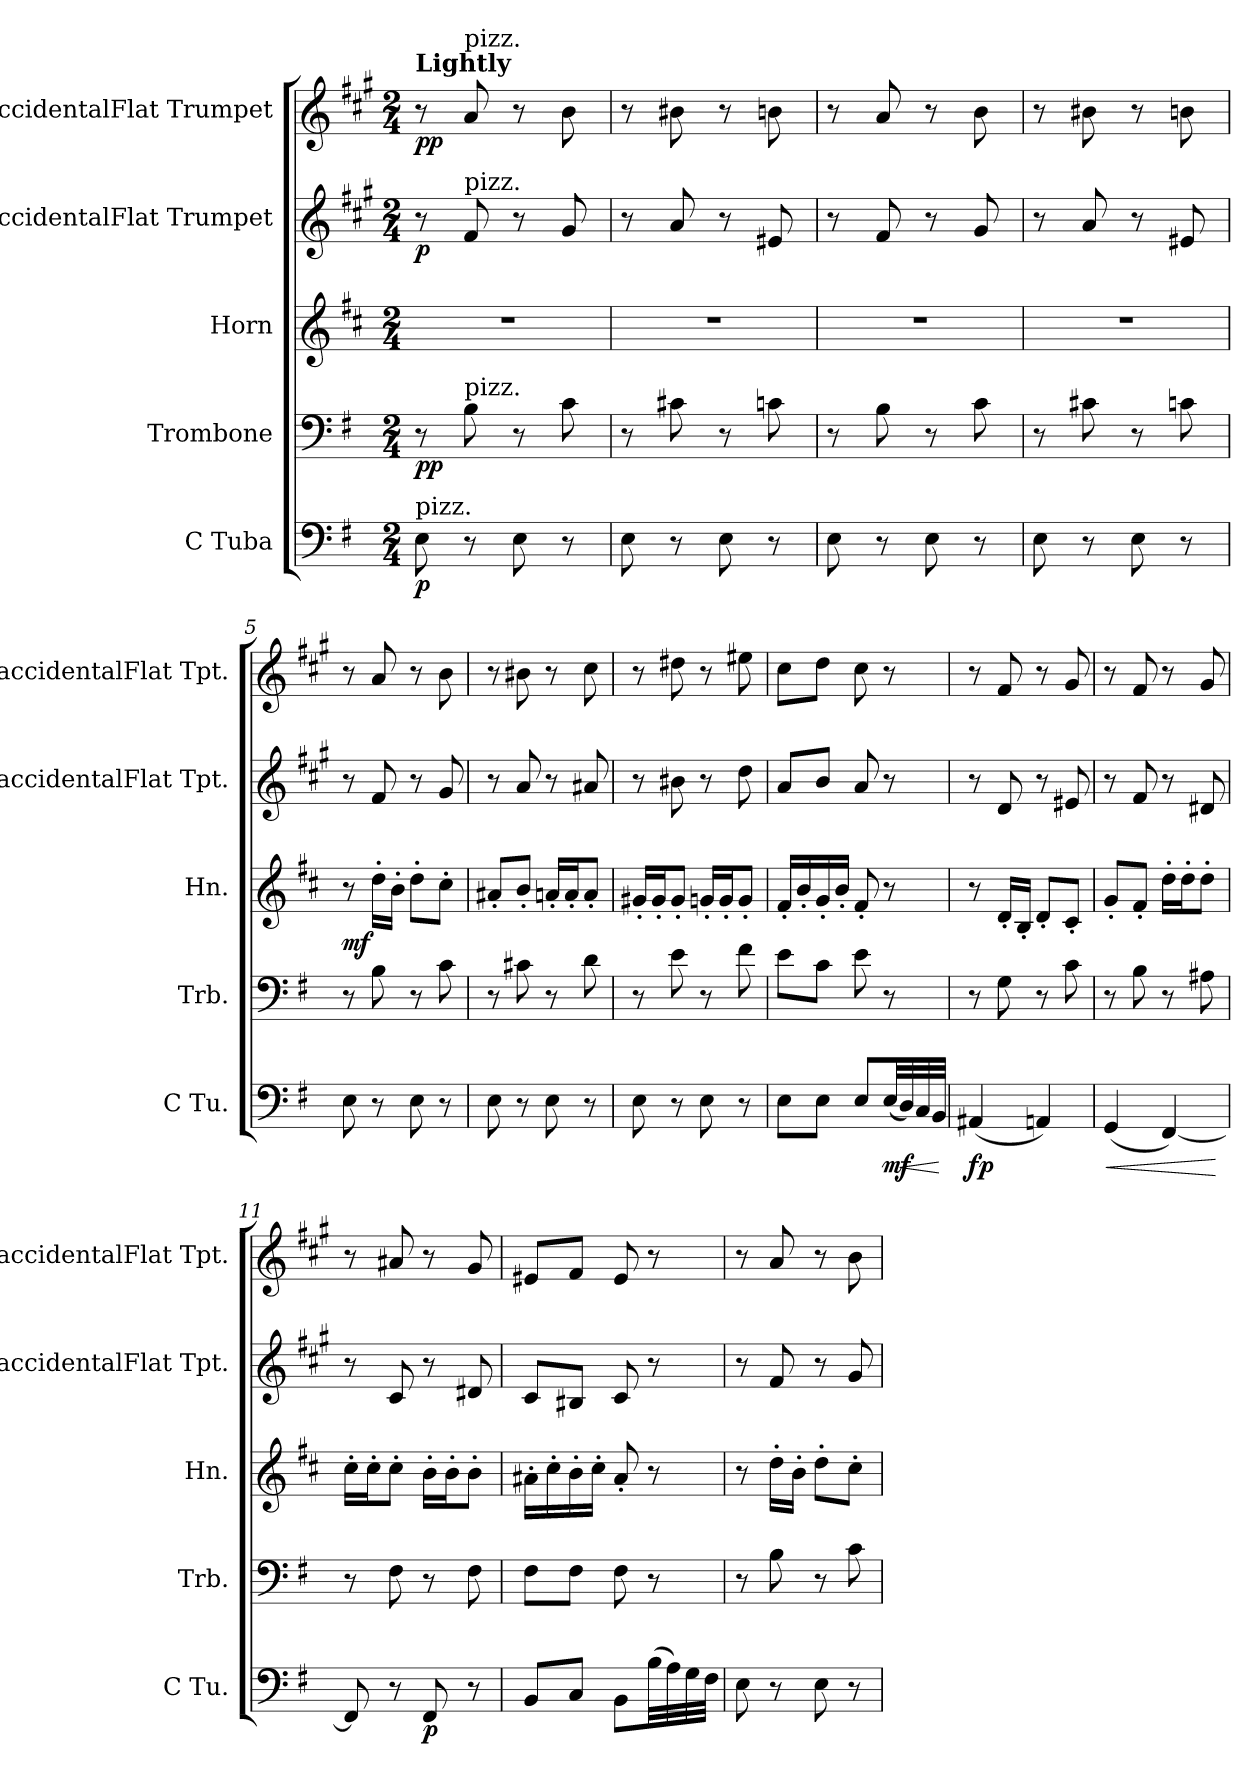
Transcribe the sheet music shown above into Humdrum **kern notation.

**kern	**dynam	**kern	**dynam	**kern	**dynam	**kern	**dynam	**kern	**dynam
*part5	*part5	*part4	*part4	*part3	*part3	*part2	*part2	*part1	*part1
*staff5	*staff5	*staff4	*staff4	*staff3	*staff3	*staff2	*staff2	*staff1	*staff1
*I"C Tuba	*	*I"Trombone	*	*I"Horn	*	*I"BaccidentalFlat Trumpet	*	*I"BaccidentalFlat Trumpet	*
*I'C Tu.	*	*I'Trb.	*	*I'Hn.	*	*I'BaccidentalFlat Tpt.	*	*I'BaccidentalFlat Tpt.	*
*clefF4	*	*clefF4	*	*clefG2	*	*clefG2	*	*clefG2	*
*	*	*	*	*ITrd4c7	*	*ITrd1c2	*	*ITrd1c2	*
*k[f#]	*	*k[f#]	*	*k[f#]	*	*k[f#]	*	*k[f#]	*
*M2/4	*	*M2/4	*	*M2/4	*	*M2/4	*	*M2/4	*
*MM54	*	*MM54	*	*MM54	*	*MM54	*	*MM54	*
=1	=1	=1	=1	=1	=1	=1	=1	=1	=1
!	!	!	!	!	!	!	!	!LO:TX:a:B:t=Lightly	!
!LO:TX:a:t=pizz.	!	!	!	!	!	!	!	!	!
!	!LO:DY:b	!	!LO:DY:b	!	!	!	!LO:DY:b	!	!LO:DY:b
8E\	p	8r	pp	2r	.	8r	p	8r	pp
!	!	!	!	!	!	!	!	!LO:TX:a:t=pizz.	!
!	!	!	!	!	!	!LO:TX:a:t=pizz.	!	!	!
!	!	!LO:TX:a:t=pizz.	!	!	!	!	!	!	!
8r	.	8B\	.	.	.	8e/	.	8g/	.
8E\	.	8r	.	.	.	8r	.	8r	.
8r	.	8c\	.	.	.	8f#/	.	8a\	.
=2	=2	=2	=2	=2	=2	=2	=2	=2	=2
8E\	.	8r	.	2r	.	8r	.	8r	.
8r	.	8c#X\	.	.	.	8g/	.	8a#X\	.
8E\	.	8r	.	.	.	8r	.	8r	.
8r	.	8cn\	.	.	.	8d#X/	.	8an\	.
=3	=3	=3	=3	=3	=3	=3	=3	=3	=3
8E\	.	8r	.	2r	.	8r	.	8r	.
8r	.	8B\	.	.	.	8e/	.	8g/	.
8E\	.	8r	.	.	.	8r	.	8r	.
8r	.	8c\	.	.	.	8f#/	.	8a\	.
=4	=4	=4	=4	=4	=4	=4	=4	=4	=4
8E\	.	8r	.	2r	.	8r	.	8r	.
8r	.	8c#X\	.	.	.	8g/	.	8a#X\	.
8E\	.	8r	.	.	.	8r	.	8r	.
8r	.	8cn\	.	.	.	8d#X/	.	8an\	.
=5	=5	=5	=5	=5	=5	=5	=5	=5	=5
!	!	!	!	!	!LO:DY:b	!	!	!	!
8E\	.	8r	.	8r	mf	8r	.	8r	.
8r	.	8B\	.	16g'\LL	.	8e/	.	8g/	.
.	.	.	.	16e'\JJ	.	.	.	.	.
8E\	.	8r	.	8g'\L	.	8r	.	8r	.
8r	.	8c\	.	8f#'\J	.	8f#/	.	8a\	.
=6	=6	=6	=6	=6	=6	=6	=6	=6	=6
8E\	.	8r	.	8d#X'/L	.	8r	.	8r	.
8r	.	8c#X\	.	8e'/J	.	8g/	.	8a#X\	.
8E\	.	8r	.	16dn'/LL	.	8r	.	8r	.
.	.	.	.	16d'/J	.	.	.	.	.
8r	.	8d\	.	8d'/J	.	8g#X/	.	8b\	.
!!LO:LB:g=z
=7	=7	=7	=7	=7	=7	=7	=7	=7	=7
8E\	.	8r	.	16c#X'/LL	.	8r	.	8r	.
.	.	.	.	16c#'/J	.	.	.	.	.
8r	.	8e\	.	8c#'/J	.	8a#X\	.	8cc#X\	.
8E\	.	8r	.	16cn'/LL	.	8r	.	8r	.
.	.	.	.	16c'/J	.	.	.	.	.
8r	.	8f#\	.	8c'/J	.	8cc\	.	8dd#X\	.
=8	=8	=8	=8	=8	=8	=8	=8	=8	=8
8E\L	.	8e\L	.	16B'/LL	.	8g/L	.	8b\L	.
.	.	.	.	16e'/	.	.	.	.	.
8E\J	.	8c\J	.	16c'/	.	8a/J	.	8cc\J	.
.	.	.	.	16e'/JJ	.	.	.	.	.
8E/L	.	8e\	.	8B'/	.	8g/	.	8b\	.
!	!LO:DY:b	!	!	!	!	!	!	!	!
(<32E/LL	mf	8r	.	8r	.	8r	.	8r	.
!	!LO:HP:b	!	!	!	!	!	!	!	!
32D/)	<	.	.	.	.	.	.	.	.
32C/	.	.	.	.	.	.	.	.	.
32BB/JJJ	.	.	.	.	.	.	.	.	.
.	[	.	.	.	.	.	.	.	.
=9	=9	=9	=9	=9	=9	=9	=9	=9	=9
!	!LO:DY:b	!	!	!	!	!	!	!	!
(<4AA#X/	fp	8r	.	8r	.	8r	.	8r	.
.	.	8G\	.	16G'/LL	.	8c/	.	8e/	.
.	.	.	.	16E'/JJ	.	.	.	.	.
4AAn/)	.	8r	.	8G'/L	.	8r	.	8r	.
.	.	8c\	.	8F#'/J	.	8d#X/	.	8f#/	.
=10	=10	=10	=10	=10	=10	=10	=10	=10	=10
!	!LO:HP:b	!	!	!	!	!	!	!	!
(<4GG/	<	8r	.	8c'/L	.	8r	.	8r	.
.	.	8B\	.	8B'/J	.	8e/	.	8e/	.
[4FF#/)	.	8r	.	16g'\LL	.	8r	.	8r	.
.	.	.	.	16g'\J	.	.	.	.	.
.	.	8A#X\	.	8g'\J	.	8c#X/	.	8f#/	.
.	[	.	.	.	.	.	.	.	.
=11	=11	=11	=11	=11	=11	=11	=11	=11	=11
8FF#/]	.	8r	.	16f#'\LL	.	8r	.	8r	.
.	.	.	.	16f#'\J	.	.	.	.	.
8r	.	8F#\	.	8f#'\J	.	8B/	.	8g#X/	.
!	!LO:DY:b	!	!	!	!	!	!	!	!
8FF#/	p	8r	.	16e'\LL	.	8r	.	8r	.
.	.	.	.	16e'\J	.	.	.	.	.
8r	.	8F#\	.	8e'\J	.	8c#X/	.	8f#/	.
!!LO:PB:g=z
=12	=12	=12	=12	=12	=12	=12	=12	=12	=12
8BB/L	.	8F#\L	.	16d#X'\LL	.	8B/L	.	8d#X/L	.
.	.	.	.	16f#'\	.	.	.	.	.
8C/J	.	8F#\J	.	16e'\	.	8A#X/J	.	8e/J	.
.	.	.	.	16f#'\JJ	.	.	.	.	.
8BB\L	.	8F#\	.	8d#'/	.	8B/	.	8d#/	.
(>32B\LL	.	8r	.	8r	.	8r	.	8r	.
32A\)	.	.	.	.	.	.	.	.	.
32G\	.	.	.	.	.	.	.	.	.
32F#\JJJ	.	.	.	.	.	.	.	.	.
=13	=13	=13	=13	=13	=13	=13	=13	=13	=13
8E\	.	8r	.	8r	.	8r	.	8r	.
8r	.	8B\	.	16g'\LL	.	8e/	.	8g/	.
.	.	.	.	16e'\JJ	.	.	.	.	.
8E\	.	8r	.	8g'\L	.	8r	.	8r	.
8r	.	8c\	.	8f#'\J	.	8f#/	.	8a\	.
=	=	=	=	=	=	=	=	=	=
*-	*-	*-	*-	*-	*-	*-	*-	*-	*-
